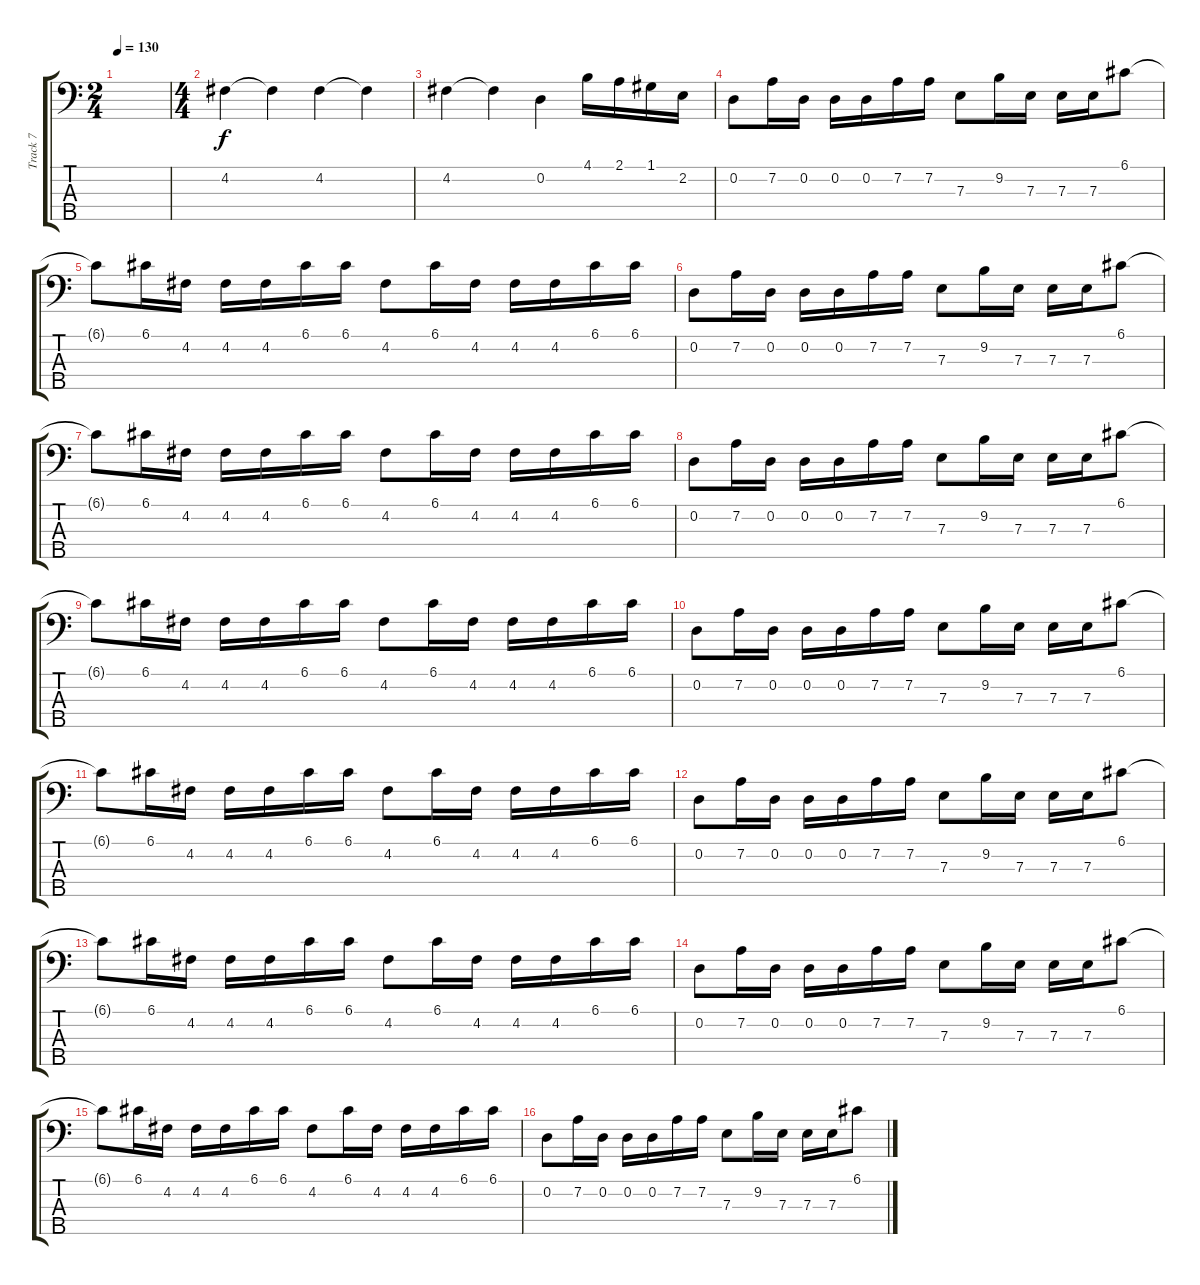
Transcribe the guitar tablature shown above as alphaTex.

\track ("Track 7" "Track 7") {instrument electricbassfinger}
\staff {score tabs}
\tuning (G2 D2 A1 E1 B0) {hide}
\ts (2 4)
\tempo 130
\clef f4
\ks c
|
\ts (4 4)
4.2.4 4.2{t}.4 4.2.4 4.2{t}.4 |
4.2.4 4.2{t}.4 0.2.4 4.1.16 2.1.16 1.1.16 2.2.16 |
0.2.8 7.2.16 0.2.16 0.2.16 0.2.16 7.2.16 7.2.16 7.3.8 9.2.16 7.3.16 7.3.16 7.3.16 6.1.8 |
6.1{t}.8 6.1.16 4.2.16 4.2.16 4.2.16 6.1.16 6.1.16 4.2.8 6.1.16 4.2.16 4.2.16 4.2.16 6.1.16 6.1.16 |
0.2.8 7.2.16 0.2.16 0.2.16 0.2.16 7.2.16 7.2.16 7.3.8 9.2.16 7.3.16 7.3.16 7.3.16 6.1.8 |
6.1{t}.8 6.1.16 4.2.16 4.2.16 4.2.16 6.1.16 6.1.16 4.2.8 6.1.16 4.2.16 4.2.16 4.2.16 6.1.16 6.1.16 |
0.2.8 7.2.16 0.2.16 0.2.16 0.2.16 7.2.16 7.2.16 7.3.8 9.2.16 7.3.16 7.3.16 7.3.16 6.1.8 |
6.1{t}.8 6.1.16 4.2.16 4.2.16 4.2.16 6.1.16 6.1.16 4.2.8 6.1.16 4.2.16 4.2.16 4.2.16 6.1.16 6.1.16 |
0.2.8 7.2.16 0.2.16 0.2.16 0.2.16 7.2.16 7.2.16 7.3.8 9.2.16 7.3.16 7.3.16 7.3.16 6.1.8 |
6.1{t}.8 6.1.16 4.2.16 4.2.16 4.2.16 6.1.16 6.1.16 4.2.8 6.1.16 4.2.16 4.2.16 4.2.16 6.1.16 6.1.16 |
0.2.8 7.2.16 0.2.16 0.2.16 0.2.16 7.2.16 7.2.16 7.3.8 9.2.16 7.3.16 7.3.16 7.3.16 6.1.8 |
6.1{t}.8 6.1.16 4.2.16 4.2.16 4.2.16 6.1.16 6.1.16 4.2.8 6.1.16 4.2.16 4.2.16 4.2.16 6.1.16 6.1.16 |
0.2.8 7.2.16 0.2.16 0.2.16 0.2.16 7.2.16 7.2.16 7.3.8 9.2.16 7.3.16 7.3.16 7.3.16 6.1.8 |
6.1{t}.8 6.1.16 4.2.16 4.2.16 4.2.16 6.1.16 6.1.16 4.2.8 6.1.16 4.2.16 4.2.16 4.2.16 6.1.16 6.1.16 |
0.2.8 7.2.16 0.2.16 0.2.16 0.2.16 7.2.16 7.2.16 7.3.8 9.2.16 7.3.16 7.3.16 7.3.16 6.1.8
